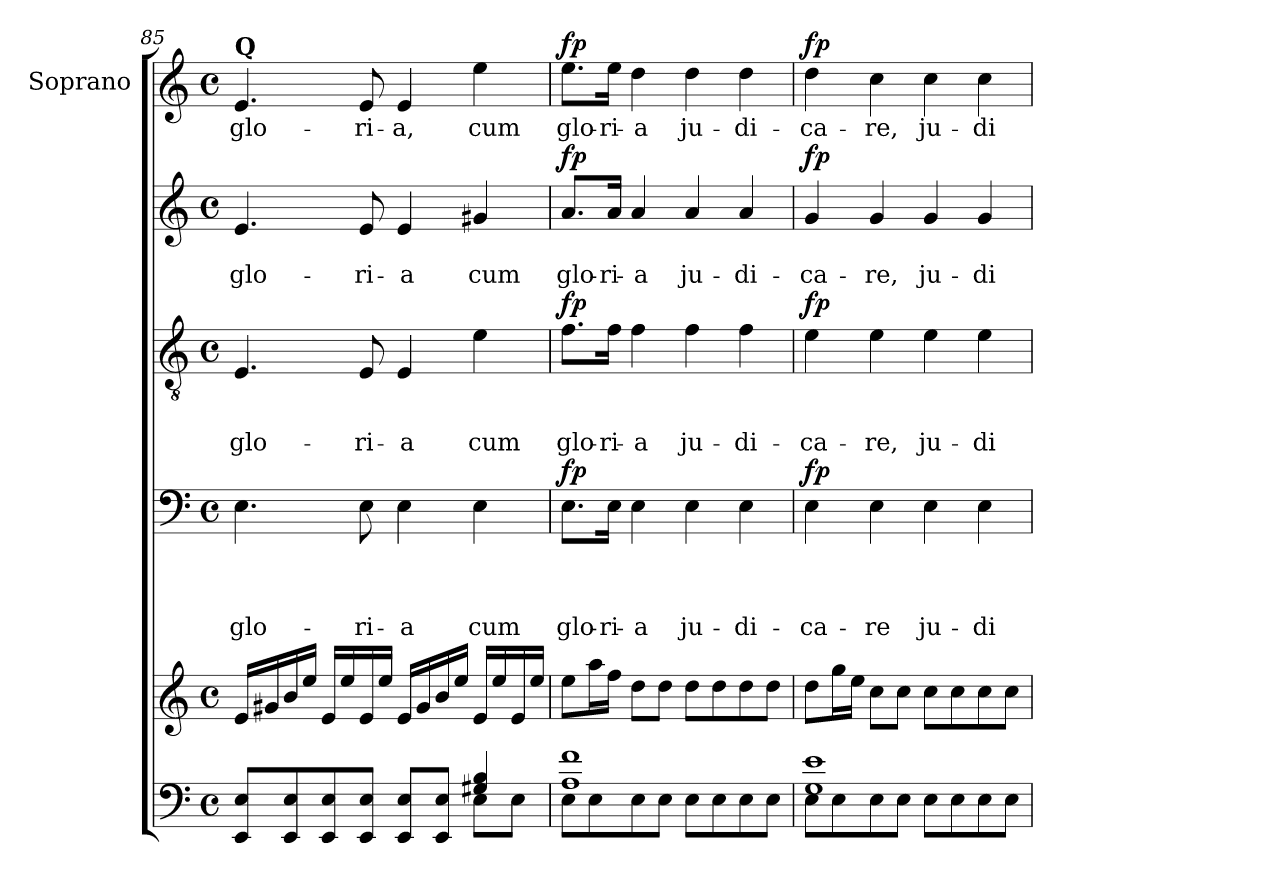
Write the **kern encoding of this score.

**kern	**kern	**dynam	**kern	**text	**text	**text	**text	**dynam	**kern	**text	**text	**text	**dynam	**kern	**text	**text	**dynam	**kern	**text	**dynam
*part6	*part5	*part5	*part4	*part4	*part4	*part4	*part4	*part4	*part3	*part3	*part3	*part3	*part3	*part2	*part2	*part2	*part2	*part1	*part1	*part1
*staff6	*staff5	*staff5	*staff4	*staff4	*staff4	*staff4	*staff4	*staff4	*staff3	*staff3	*staff3	*staff3	*staff3	*staff2	*staff2	*staff2	*staff2	*staff1	*staff1	*staff1
*	*	*	*	*	*	*	*	*	*	*	*	*	*	*	*	*	*	*I"Soprano	*	*
*clefF4	*clefG2	*	*clefF4	*	*	*	*	*	*clefGv2	*	*	*	*	*clefG2	*	*	*	*clefG2	*	*
*k[]	*k[]	*	*k[]	*	*	*	*	*	*k[]	*	*	*	*	*k[]	*	*	*	*k[]	*	*
*C:	*C:	*	*C:	*	*	*	*	*	*C:	*	*	*	*	*C:	*	*	*	*C:	*	*
*M4/4	*M4/4	*	*M4/4	*	*	*	*	*	*M4/4	*	*	*	*	*M4/4	*	*	*	*M4/4	*	*
*met(c)	*met(c)	*	*met(c)	*	*	*	*	*	*met(c)	*	*	*	*	*met(c)	*	*	*	*met(c)	*	*
=85	=85	=85	=85	=85	=85	=85	=85	=85	=85	=85	=85	=85	=85	=85	=85	=85	=85	=85	=85	=85
*^	*	*	*	*	*	*	*	*	*	*	*	*	*	*	*	*	*	*	*	*
!	!	!	!	!	!	!	!	!	!	!	!	!	!	!	!	!	!	!	!LO:TX:a:B:t=Q	!	!
!	!	!	!	!	!	!	!	!LO:LY:b	!	!	!	!	!LO:LY:b	!	!	!	!LO:LY:b	!	!	!LO:LY:b	!
8EE/ 8E/L	2.ryy	16e/LL	.	4.E\	.	.	.	glo-	.	4.E/	.	.	glo-	.	4.e/	.	-glo-	.	4.e/	glo-	.
.	.	16g#X/	.	.	.	.	.	.	.	.	.	.	.	.	.	.	.	.	.	.	.
8EE/ 8E/	.	16b/	.	.	.	.	.	.	.	.	.	.	.	.	.	.	.	.	.	.	.
.	.	16ee/JJ	.	.	.	.	.	.	.	.	.	.	.	.	.	.	.	.	.	.	.
8EE/ 8E/	.	16e/LL	.	.	.	.	.	.	.	.	.	.	.	.	.	.	.	.	.	.	.
.	.	16ee/	.	.	.	.	.	.	.	.	.	.	.	.	.	.	.	.	.	.	.
!	!	!	!	!	!	!	!	!LO:LY:b	!	!	!	!	!LO:LY:b	!	!	!	!LO:LY:b	!	!	!LO:LY:b	!
8EE/ 8E/J	.	16e/	.	8E\	.	.	.	-ri-	.	8E/	.	.	-ri-	.	8e/	.	-ri-	.	8e/	-ri-	.
.	.	16ee/JJ	.	.	.	.	.	.	.	.	.	.	.	.	.	.	.	.	.	.	.
!	!	!	!	!	!	!	!	!LO:LY:b	!	!	!	!	!LO:LY:b	!	!	!	!LO:LY:b	!	!	!LO:LY:b	!
8EE/ 8E/L	.	16e/LL	.	4E\	.	.	.	-a	.	4E/	.	.	-a	.	4e/	.	-a	.	4e/	-a,	.
.	.	16g#/	.	.	.	.	.	.	.	.	.	.	.	.	.	.	.	.	.	.	.
8EE/ 8E/J	.	16b/	.	.	.	.	.	.	.	.	.	.	.	.	.	.	.	.	.	.	.
.	.	16ee/JJ	.	.	.	.	.	.	.	.	.	.	.	.	.	.	.	.	.	.	.
!	!	!	!	!	!	!	!	!LO:LY:b	!	!	!	!	!LO:LY:b	!	!	!	!LO:LY:b	!	!	!LO:LY:b	!
4G#X/ 4B/	8E\L	16e/LL	.	4E\	.	.	.	cum	.	4e\	.	.	cum	.	4g#X/	.	cum	.	4ee\	cum	.
.	.	16ee/	.	.	.	.	.	.	.	.	.	.	.	.	.	.	.	.	.	.	.
.	8E\J	16e/	.	.	.	.	.	.	.	.	.	.	.	.	.	.	.	.	.	.	.
.	.	16ee/JJ	.	.	.	.	.	.	.	.	.	.	.	.	.	.	.	.	.	.	.
=86	=86	=86	=86	=86	=86	=86	=86	=86	=86	=86	=86	=86	=86	=86	=86	=86	=86	=86	=86	=86	=86
!	!	!	!LO:DY:b	!	!	!	!	!LO:LY:b	!	!	!	!	!LO:LY:b	!	!	!	!LO:LY:b	!	!	!LO:LY:b	!
!	!	!	!LO:DY:n=1:a	!	!	!	!	!	!LO:DY:a	!	!	!	!	!LO:DY:a	!	!	!	!LO:DY:a	!	!	!LO:DY:a
1A 1f	8E\L	8ee\L	fp fp	8.E\L	.	.	.	glo-	fp	8.f\L	.	.	glo-	fp	8.a/L	.	glo-	fp	8.ee\L	glo-	fp
.	8E\	16aa\L	.	.	.	.	.	.	.	.	.	.	.	.	.	.	.	.	.	.	.
!	!	!	!	!	!	!	!	!LO:LY:b	!	!	!	!	!LO:LY:b	!	!	!	!LO:LY:b	!	!	!LO:LY:b	!
.	.	16ff\JJ	.	16E\Jk	.	.	.	-ri-	.	16f\Jk	.	.	-ri-	.	16a/Jk	.	-ri-	.	16ee\Jk	-ri-	.
!	!	!	!	!	!	!	!	!LO:LY:b	!	!	!	!	!LO:LY:b	!	!	!	!LO:LY:b	!	!	!LO:LY:b	!
.	8E\	8dd\L	.	4E\	.	.	.	-a	.	4f\	.	.	-a	.	4a/	.	-a	.	4dd\	-a	.
.	8E\J	8dd\J	.	.	.	.	.	.	.	.	.	.	.	.	.	.	.	.	.	.	.
!	!	!	!	!	!	!	!	!LO:LY:b	!	!	!	!	!LO:LY:b	!	!	!	!LO:LY:b	!	!	!LO:LY:b	!
.	8E\L	8dd\L	.	4E\	.	.	.	ju-	.	4f\	.	.	ju-	.	4a/	.	ju-	.	4dd\	ju-	.
.	8E\	8dd\	.	.	.	.	.	.	.	.	.	.	.	.	.	.	.	.	.	.	.
!	!	!	!	!	!	!	!	!LO:LY:b	!	!	!	!	!LO:LY:b	!	!	!	!LO:LY:b	!	!	!LO:LY:b	!
.	8E\	8dd\	.	4E\	.	.	.	-di-	.	4f\	.	.	-di-	.	4a/	.	-di-	.	4dd\	-di-	.
.	8E\J	8dd\J	.	.	.	.	.	.	.	.	.	.	.	.	.	.	.	.	.	.	.
=87	=87	=87	=87	=87	=87	=87	=87	=87	=87	=87	=87	=87	=87	=87	=87	=87	=87	=87	=87	=87	=87
!	!	!	!LO:DY:b	!	!	!	!	!LO:LY:b	!	!	!	!	!LO:LY:b	!	!	!	!LO:LY:b	!	!	!LO:LY:b	!
!	!	!	!LO:DY:n=1:a	!	!	!	!	!	!LO:DY:a	!	!	!	!	!LO:DY:a	!	!	!	!LO:DY:a	!	!	!LO:DY:a
1G 1e	8E\L	8dd\L	fp fp	4E\	.	.	.	-ca-	fp	4e\	.	.	-ca-	fp	4g/	.	-ca-	fp	4dd\	-ca-	fp
.	8E\	16gg\L	.	.	.	.	.	.	.	.	.	.	.	.	.	.	.	.	.	.	.
.	.	16ee\JJ	.	.	.	.	.	.	.	.	.	.	.	.	.	.	.	.	.	.	.
!	!	!	!	!	!	!	!	!LO:LY:b	!	!	!	!	!LO:LY:b	!	!	!	!LO:LY:b	!	!	!LO:LY:b	!
.	8E\	8cc\L	.	4E\	.	.	.	-re	.	4e\	.	.	-re,	.	4g/	.	-re,	.	4cc\	-re,	.
.	8E\J	8cc\J	.	.	.	.	.	.	.	.	.	.	.	.	.	.	.	.	.	.	.
!	!	!	!	!	!	!	!	!LO:LY:b	!	!	!	!	!LO:LY:b	!	!	!	!LO:LY:b	!	!	!LO:LY:b	!
.	8E\L	8cc\L	.	4E\	.	.	.	ju-	.	4e\	.	.	ju-	.	4g/	.	ju-	.	4cc\	ju-	.
.	8E\	8cc\	.	.	.	.	.	.	.	.	.	.	.	.	.	.	.	.	.	.	.
!	!	!	!	!	!	!	!	!LO:LY:b	!	!	!	!	!LO:LY:b	!	!	!	!LO:LY:b	!	!	!LO:LY:b	!
.	8E\	8cc\	.	4E\	.	.	.	-di-	.	4e\	.	.	-di-	.	4g/	.	-di-	.	4cc\	-di-	.
.	8E\J	8cc\J	.	.	.	.	.	.	.	.	.	.	.	.	.	.	.	.	.	.	.
*v	*v	*	*	*	*	*	*	*	*	*	*	*	*	*	*	*	*	*	*	*	*
=	=	=	=	=	=	=	=	=	=	=	=	=	=	=	=	=	=	=	=	=
*-	*-	*-	*-	*-	*-	*-	*-	*-	*-	*-	*-	*-	*-	*-	*-	*-	*-	*-	*-	*-
